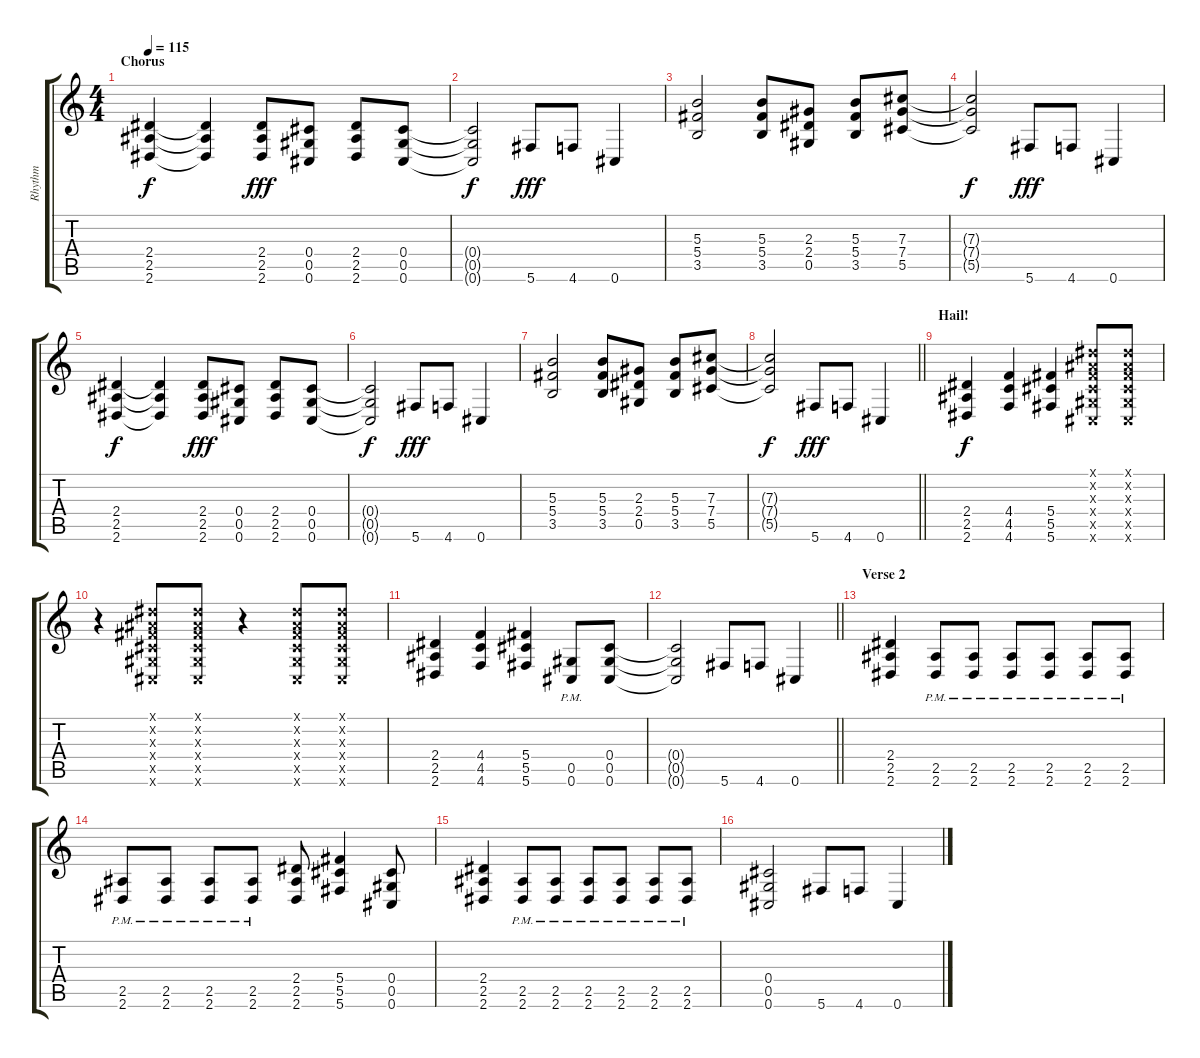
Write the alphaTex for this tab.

\track ("Rhythm" "Rhythm") {instrument distortionguitar}
\staff {score tabs}
\tuning (Eb4 Bb3 Gb3 Db3 Ab2 Db2) {hide}
\ts (4 4)
\section ("" "Chorus")
\tempo 115
\clef g2
\ks c
(2.4 2.5 2.6).4{dy f} (2.4{t} 2.5{t} 2.6{t}).4 (2.4 2.5 2.6).8{dy fff} (0.4 0.5 0.6).8 (2.4 2.5 2.6).8 (0.4 0.5 0.6).8 |
(0.4{t} 0.5{t} 0.6{t}).2{dy f} 5.6.8{dy fff} 4.6.8 0.6.4 |
(5.3 5.4 3.5).2 (5.3 5.4 3.5).8 (2.3 2.4 0.5).8 (5.3 5.4 3.5).8 (7.3 7.4 5.5).8 |
(7.3{t} 7.4{t} 5.5{t}).2{dy f} 5.6.8{dy fff} 4.6.8 0.6.4 |
(2.4 2.5 2.6).4{dy f} (2.4{t} 2.5{t} 2.6{t}).4 (2.4 2.5 2.6).8{dy fff} (0.4 0.5 0.6).8 (2.4 2.5 2.6).8 (0.4 0.5 0.6).8 |
(0.4{t} 0.5{t} 0.6{t}).2{dy f} 5.6.8{dy fff} 4.6.8 0.6.4 |
(5.3 5.4 3.5).2 (5.3 5.4 3.5).8 (2.3 2.4 0.5).8 (5.3 5.4 3.5).8 (7.3 7.4 5.5).8 |
\barLineRight lightlight
(7.3{t} 7.4{t} 5.5{t}).2{dy f} 5.6.8{dy fff} 4.6.8 0.6.4 |
\section ("" "Hail!")
(2.4 2.5 2.6).4{dy f} (4.4 4.5 4.6).4 (5.4 5.5 5.6).4 (0.1{x} 0.2{x} 0.3{x} 0.4{x} 0.5{x} 0.6{x}).8 (0.1{x} 0.2{x} 0.3{x} 0.4{x} 0.5{x} 0.6{x}).8 |
r.4 (0.1{x} 0.2{x} 0.3{x} 0.4{x} 0.5{x} 0.6{x}).8 (0.1{x} 0.2{x} 0.3{x} 0.4{x} 0.5{x} 0.6{x}).8 r.4 (0.1{x} 0.2{x} 0.3{x} 0.4{x} 0.5{x} 0.6{x}).8 (0.1{x} 0.2{x} 0.3{x} 0.4{x} 0.5{x} 0.6{x}).8 |
(2.4 2.5 2.6).4 (4.4 4.5 4.6).4 (5.4 5.5 5.6).4 (0.5{pm} 0.6{pm}).8 (0.4 0.5 0.6).8 |
\barLineRight lightlight
(0.4{t} 0.5{t} 0.6{t}).2 5.6.8 4.6.8 0.6.4 |
\section ("" "Verse 2")
(2.4 2.5 2.6).4 (2.5{pm} 2.6{pm}).8 (2.5{pm} 2.6{pm}).8 (2.5{pm} 2.6{pm}).8 (2.5{pm} 2.6{pm}).8 (2.5{pm} 2.6{pm}).8 (2.5{pm} 2.6{pm}).8 |
(2.5{pm} 2.6{pm}).8 (2.5{pm} 2.6{pm}).8 (2.5{pm} 2.6{pm}).8 (2.5{pm} 2.6{pm}).8 (2.4 2.5 2.6).8 (5.4 5.5 5.6).4 (0.4 0.5 0.6).8 |
(2.4 2.5 2.6).4 (2.5{pm} 2.6{pm}).8 (2.5{pm} 2.6{pm}).8 (2.5{pm} 2.6{pm}).8 (2.5{pm} 2.6{pm}).8 (2.5{pm} 2.6{pm}).8 (2.5{pm} 2.6{pm}).8 |
(0.4 0.5 0.6).2 5.6.8 4.6.8 0.6.4
